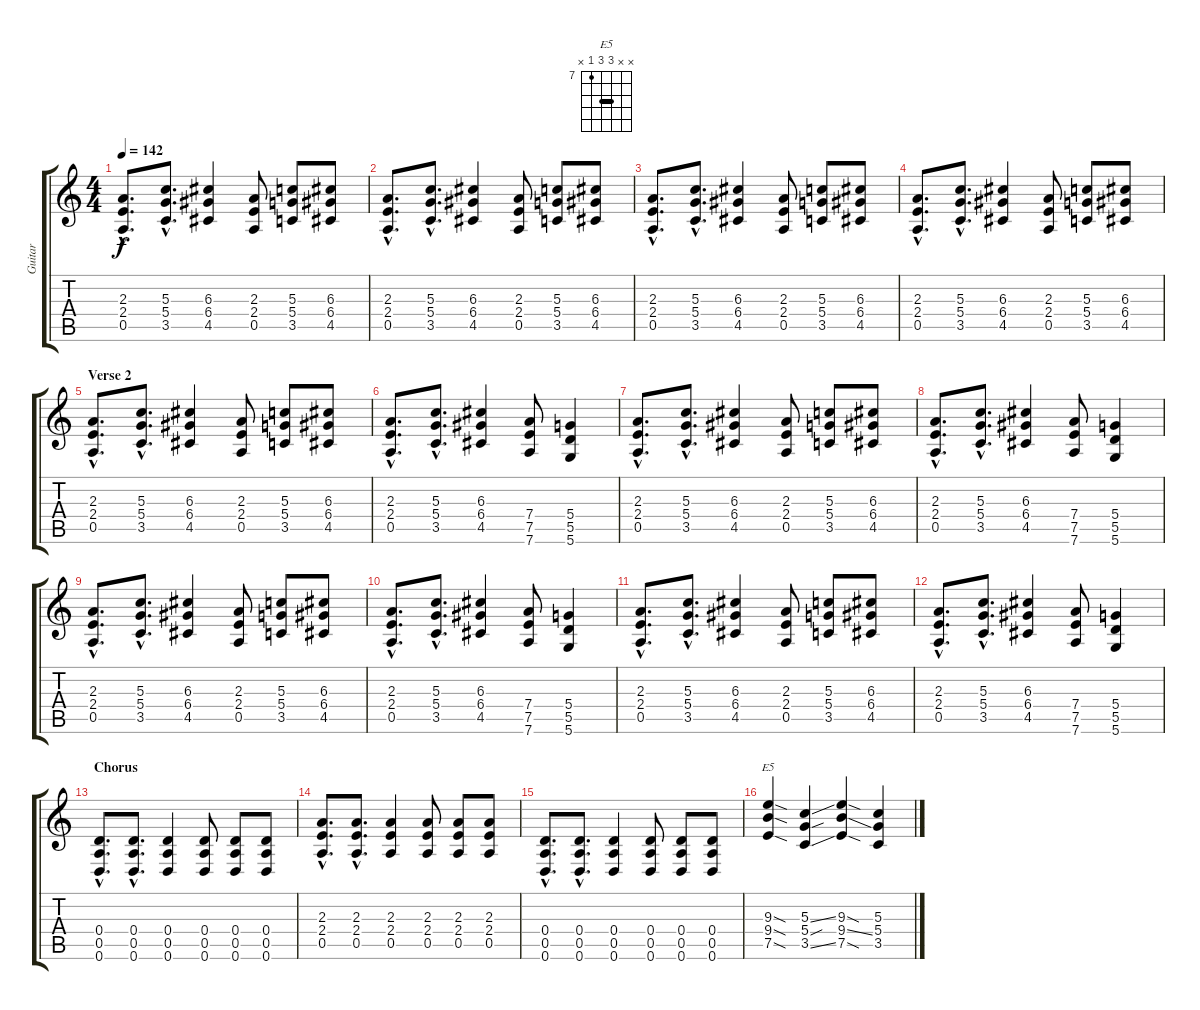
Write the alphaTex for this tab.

\track ("Guitar" "Guitar") {instrument distortionguitar}
\staff {score tabs}
\tuning (E4 B3 G3 D3 A2 D2) {hide}
\chord ("E5" x x 9 9 7 x) {firstfret 7 barre 9}
\ts (4 4)
\tempo 142
\clef g2
\ks c
(2.3{hac} 2.4{hac} 0.5{hac}).8{d dy f} (5.3{hac} 5.4{hac} 3.5{hac}).8{d} (6.3 6.4 4.5).4 (2.3 2.4 0.5).8 (5.3 5.4 3.5).8 (6.3 6.4 4.5).8 |
(2.3{hac} 2.4{hac} 0.5{hac}).8{d} (5.3{hac} 5.4{hac} 3.5{hac}).8{d} (6.3 6.4 4.5).4 (2.3 2.4 0.5).8 (5.3 5.4 3.5).8 (6.3 6.4 4.5).8 |
(2.3{hac} 2.4{hac} 0.5{hac}).8{d} (5.3{hac} 5.4{hac} 3.5{hac}).8{d} (6.3 6.4 4.5).4 (2.3 2.4 0.5).8 (5.3 5.4 3.5).8 (6.3 6.4 4.5).8 |
(2.3{hac} 2.4{hac} 0.5{hac}).8{d} (5.3{hac} 5.4{hac} 3.5{hac}).8{d} (6.3 6.4 4.5).4 (2.3 2.4 0.5).8 (5.3 5.4 3.5).8 (6.3 6.4 4.5).8 |
\section ("" "Verse 2")
(2.3{hac} 2.4{hac} 0.5{hac}).8{d} (5.3{hac} 5.4{hac} 3.5{hac}).8{d} (6.3 6.4 4.5).4 (2.3 2.4 0.5).8 (5.3 5.4 3.5).8 (6.3 6.4 4.5).8 |
(2.3{hac} 2.4{hac} 0.5{hac}).8{d} (5.3{hac} 5.4{hac} 3.5{hac}).8{d} (6.3 6.4 4.5).4 (7.4 7.5 7.6).8 (5.4 5.5 5.6).4 |
(2.3{hac} 2.4{hac} 0.5{hac}).8{d} (5.3{hac} 5.4{hac} 3.5{hac}).8{d} (6.3 6.4 4.5).4 (2.3 2.4 0.5).8 (5.3 5.4 3.5).8 (6.3 6.4 4.5).8 |
(2.3{hac} 2.4{hac} 0.5{hac}).8{d} (5.3{hac} 5.4{hac} 3.5{hac}).8{d} (6.3 6.4 4.5).4 (7.4 7.5 7.6).8 (5.4 5.5 5.6).4 |
(2.3{hac} 2.4{hac} 0.5{hac}).8{d} (5.3{hac} 5.4{hac} 3.5{hac}).8{d} (6.3 6.4 4.5).4 (2.3 2.4 0.5).8 (5.3 5.4 3.5).8 (6.3 6.4 4.5).8 |
(2.3{hac} 2.4{hac} 0.5{hac}).8{d} (5.3{hac} 5.4{hac} 3.5{hac}).8{d} (6.3 6.4 4.5).4 (7.4 7.5 7.6).8 (5.4 5.5 5.6).4 |
(2.3{hac} 2.4{hac} 0.5{hac}).8{d} (5.3{hac} 5.4{hac} 3.5{hac}).8{d} (6.3 6.4 4.5).4 (2.3 2.4 0.5).8 (5.3 5.4 3.5).8 (6.3 6.4 4.5).8 |
(2.3{hac} 2.4{hac} 0.5{hac}).8{d} (5.3{hac} 5.4{hac} 3.5{hac}).8{d} (6.3 6.4 4.5).4 (7.4 7.5 7.6).8 (5.4 5.5 5.6).4 |
\section ("" "Chorus")
(0.4{hac} 0.5{hac} 0.6{hac}).8{d} (0.4{hac} 0.5{hac} 0.6{hac}).8{d} (0.4 0.5 0.6).4 (0.4 0.5 0.6).8 (0.4 0.5 0.6).8 (0.4 0.5 0.6).8 |
(2.3{hac} 2.4{hac} 0.5{hac}).8{d} (2.3{hac} 2.4{hac} 0.5{hac}).8{d} (2.3 2.4 0.5).4 (2.3 2.4 0.5).8 (2.3 2.4 0.5).8 (2.3 2.4 0.5).8 |
(0.4{hac} 0.5{hac} 0.6{hac}).8{d} (0.4{hac} 0.5{hac} 0.6{hac}).8{d} (0.4 0.5 0.6).4 (0.4 0.5 0.6).8 (0.4 0.5 0.6).8 (0.4 0.5 0.6).8 |
(9.3{sod} 9.4{sod} 7.5{sod}).4{ch "E5"} (5.3{ss} 5.4{sou} 3.5{ss}).4 (9.3{sod} 9.4{ss} 7.5{sod}).4 (5.3{ss} 5.4{ss} 3.5{ss}).4
